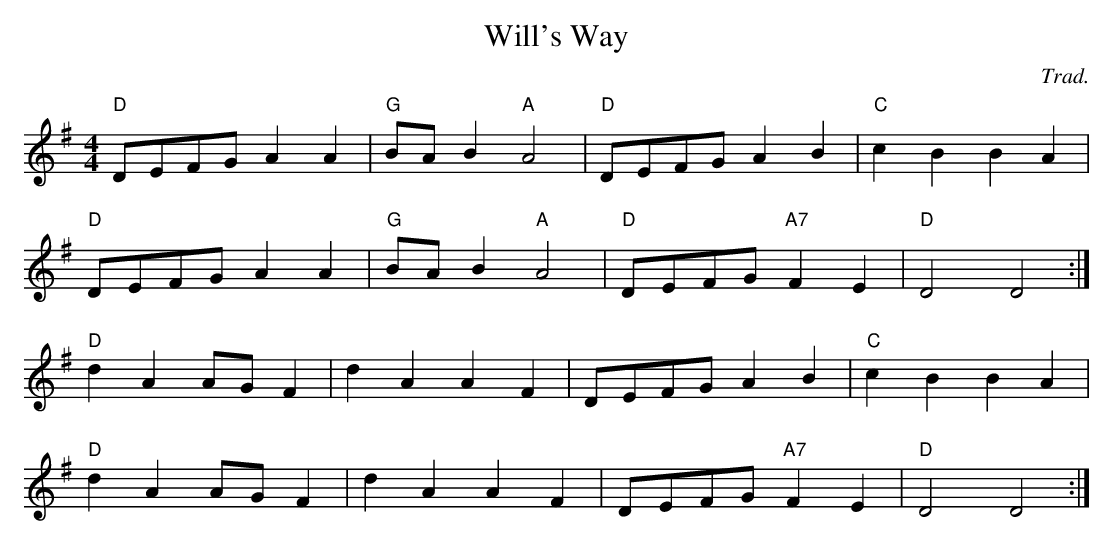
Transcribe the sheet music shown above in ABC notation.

X:1
T: Will's Way
C: Trad.
M: 4/4
L: 1/8
K: Dmix
"D" DEFG A2 A2 | "G" BA B2 "A" A4 | "D" DEFG A2 B2 | "C" c2 B2 B2 A2 |
"D" DEFG A2 A2 | "G" BA B2 "A" A4 | "D" DEFG "A7" F2 E2 | "D" D4 D4 :|
"D" d2 A2 AG F2 | d2 A2 A2 F2 | DEFG A2 B2 | "C" c2 B2 B2 A2 |
"D" d2 A2 AG F2 | d2 A2 A2 F2 | DEFG "A7" F2 E2 | "D" D4 D4 :|
